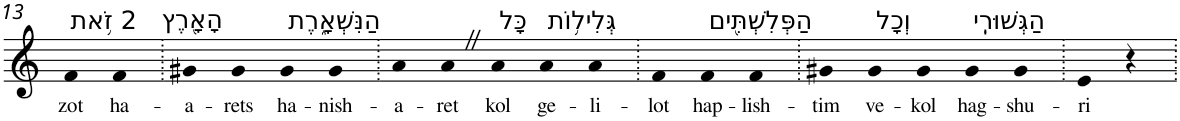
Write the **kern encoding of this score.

**kern	**text
*part1	*part1
*staff1	*staff1
*I"Piano	*
*I'Pno	*
!!LO:PB:g=z
*clefG2	*
*k[]	*
=13	=13
!LO:TX:a:t=2 זֹ֥את	!
!	!LO:LY:b
4f	zot
!LO:TX:a:t=הָאָ֖רֶץ	!
!	!LO:LY:b
4f	ha-
=14.	=14.
!	!LO:LY:b
4g#X	-a-
!	!LO:LY:b
4g#	-rets
!LO:TX:a:t=הַנִּשְׁאָ֑רֶת	!
!	!LO:LY:b
4g#	ha-
!	!LO:LY:b
4g#	-nish-
=15.	=15.
!	!LO:LY:b
4a	-a-
!	!LO:LY:b
4aZ	-ret
!LO:TX:a:t=כָּל	!
!	!LO:LY:b
4a	kol
!LO:TX:a:t=גְּלִיל֥וֹת	!
!	!LO:LY:b
4a	ge-
!	!LO:LY:b
4a	-li-
=16.	=16.
!	!LO:LY:b
4f	-lot
!LO:TX:a:t=הַפְּלִשְׁתִּ֖ים	!
!	!LO:LY:b
4f	hap-
!	!LO:LY:b
4f	-lish-
=17.	=17.
!	!LO:LY:b
4g#X	-tim
!LO:TX:a:t=וְכָל	!
!	!LO:LY:b
4g#	ve-
!	!LO:LY:b
4g#	-kol
!LO:TX:a:t=הַגְּשׁוּרִֽי	!
!	!LO:LY:b
4g#	hag-
!	!LO:LY:b
4g#	-shu-
=18.	=18.
!	!LO:LY:b
4e	-ri
4r	.
=.	=.
*-	*-
